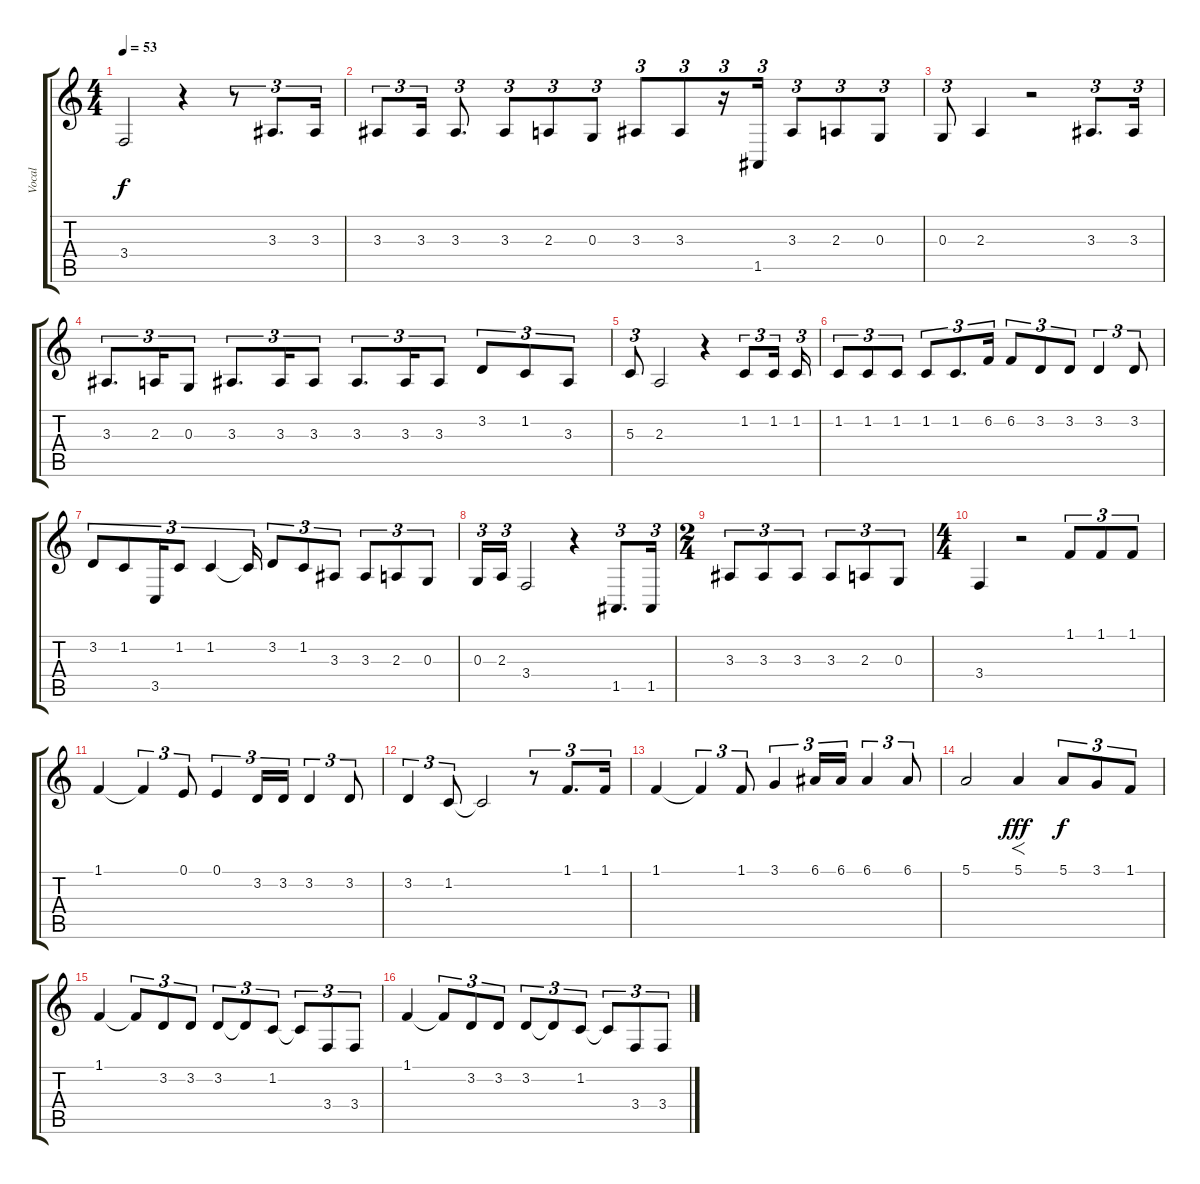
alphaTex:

\track ("Vocal" "Vocal") {instrument lead1square}
\staff {score tabs}
\tuning (E4 B3 G3 D3 A2 E2) {hide}
\ts (4 4)
\tempo 53
\clef g2
\ks c
3.4.2{dy f} r.4 r.8{tu (3 2)} 3.3.8{d tu (3 2)} 3.3.16{tu (3 2)} |
3.3.8{tu (3 2)} 3.3.16{tu (3 2)} 3.3.8{d tu (3 2)} 3.3.8{tu (3 2)} 2.3.8{tu (3 2)} 0.3.8{tu (3 2)} 3.3.8{tu (3 2)} 3.3.8{tu (3 2)} r.16{tu (3 2)} 1.5.16{tu (3 2)} 3.3.8{tu (3 2)} 2.3.8{tu (3 2)} 0.3.8{tu (3 2)} |
0.3.8{tu (3 2)} 2.3.4 r.2 3.3.8{d tu (3 2)} 3.3.16{tu (3 2)} |
3.3.8{d tu (3 2)} 2.3.16{tu (3 2)} 0.3.8{tu (3 2)} 3.3.8{d tu (3 2)} 3.3.16{tu (3 2)} 3.3.8{tu (3 2)} 3.3.8{d tu (3 2)} 3.3.16{tu (3 2)} 3.3.8{tu (3 2)} 3.2.8{tu (3 2)} 1.2.8{tu (3 2)} 3.3.8{tu (3 2)} |
5.3.8{tu (3 2)} 2.3.2 r.4 1.2.8{tu (3 2)} 1.2.16{tu (3 2)} 1.2.16{tu (3 2)} |
1.2.8{tu (3 2)} 1.2.8{tu (3 2)} 1.2.8{tu (3 2)} 1.2.8{tu (3 2)} 1.2.8{d tu (3 2)} 6.2.16{tu (3 2)} 6.2.8{tu (3 2)} 3.2.8{tu (3 2)} 3.2.8{tu (3 2)} 3.2.4{tu (3 2)} 3.2.8{tu (3 2)} |
3.2.8{tu (3 2)} 1.2.8{tu (3 2)} 3.5.16{tu (3 2)} 1.2.8{tu (3 2)} 1.2.4{tu (3 2)} 1.2{t}.16{tu (3 2)} 3.2.8{tu (3 2)} 1.2.8{tu (3 2)} 3.3.8{tu (3 2)} 3.3.8{tu (3 2)} 2.3.8{tu (3 2)} 0.3.8{tu (3 2)} |
0.3.16{tu (3 2)} 2.3.16{tu (3 2)} 3.4.2 r.4 1.5.8{d tu (3 2)} 1.5.16{tu (3 2)} |
\ts (2 4)
3.3.8{tu (3 2) volume 16} 3.3.8{tu (3 2)} 3.3.8{tu (3 2)} 3.3.8{tu (3 2)} 2.3.8{tu (3 2)} 0.3.8{tu (3 2)} |
\ts (4 4)
3.4.4 r.2 1.1.8{tu (3 2)} 1.1.8{tu (3 2)} 1.1.8{tu (3 2)} |
1.1.4{volume 14} 1.1{t}.4{tu (3 2)} 0.1.8{tu (3 2)} 0.1.4{tu (3 2)} 3.2.16{tu (3 2)} 3.2.16{tu (3 2)} 3.2.4{tu (3 2)} 3.2.8{tu (3 2)} |
3.2.4{tu (3 2)} 1.2.8{tu (3 2)} 1.2{t}.2 r.8{tu (3 2)} 1.1.8{d tu (3 2)} 1.1.16{tu (3 2)} |
1.1.4 1.1{t}.4{tu (3 2)} 1.1.8{tu (3 2)} 3.1.4{tu (3 2)} 6.1.16{tu (3 2)} 6.1.16{tu (3 2)} 6.1.4{tu (3 2)} 6.1.8{tu (3 2)} |
5.1.2 5.1.4{f dy fff} 5.1.8{tu (3 2) dy f} 3.1.8{tu (3 2)} 1.1.8{tu (3 2)} |
1.1.4 1.1{t}.8{tu (3 2)} 3.2.8{tu (3 2)} 3.2.8{tu (3 2)} 3.2.8{tu (3 2)} 3.2{t}.8{tu (3 2)} 1.2.8{tu (3 2)} 1.2{t}.8{tu (3 2)} 3.4.8{tu (3 2)} 3.4.8{tu (3 2)} |
1.1.4 1.1{t}.8{tu (3 2)} 3.2.8{tu (3 2)} 3.2.8{tu (3 2)} 3.2.8{tu (3 2)} 3.2{t}.8{tu (3 2)} 1.2.8{tu (3 2)} 1.2{t}.8{tu (3 2)} 3.4.8{tu (3 2)} 3.4.8{tu (3 2)}
